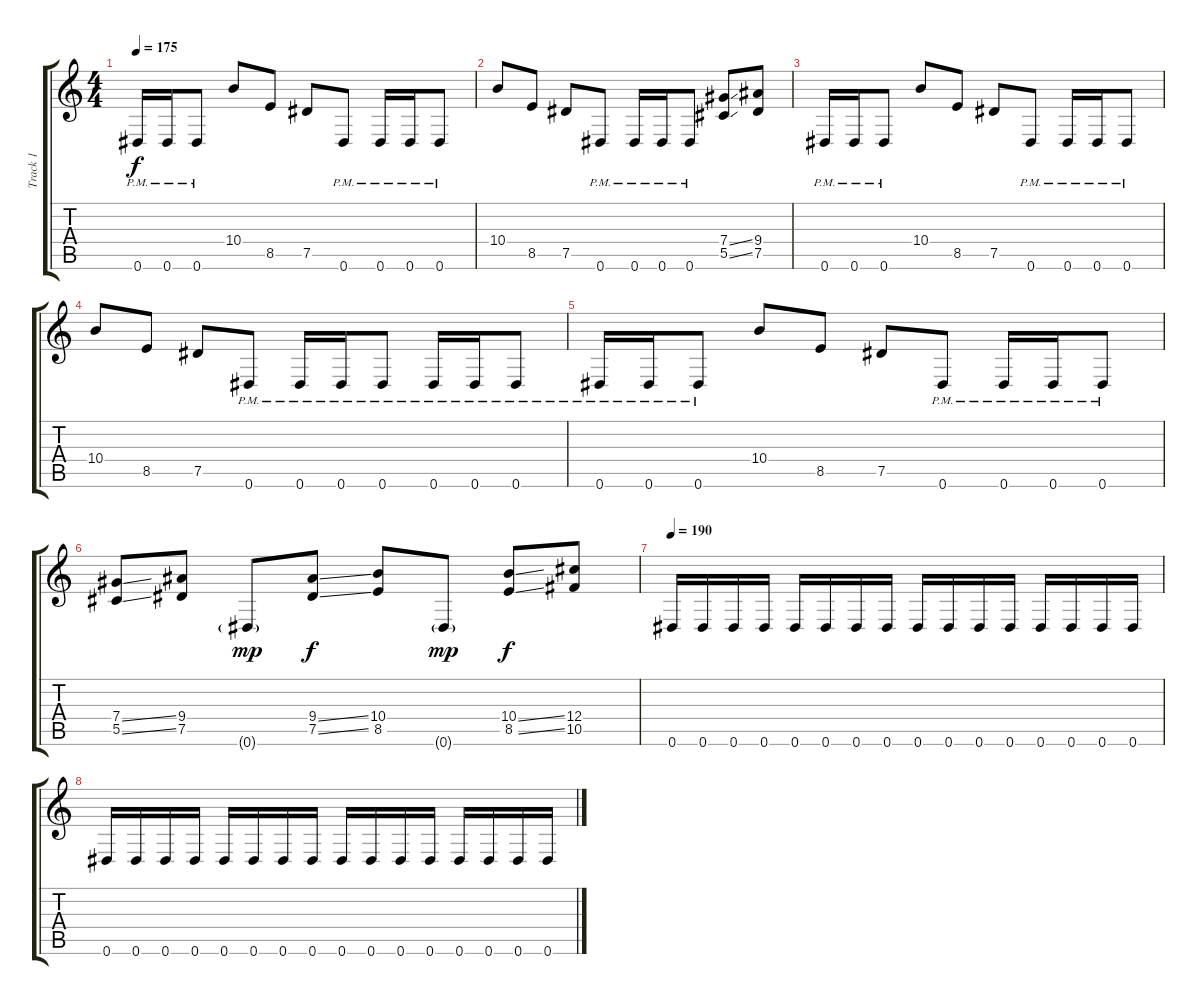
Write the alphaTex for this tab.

\track ("Track 1" "Track 1") {instrument distortionguitar}
\staff {score tabs}
\tuning (Eb4 Bb3 Gb3 Db3 Ab2 Eb2) {hide}
\ts (4 4)
\tempo 175
\clef g2
\ks c
0.6{pm}.16{dy f} 0.6{pm}.16 0.6{pm}.8 10.4.8 8.5.8 7.5.8 0.6{pm}.8 0.6{pm}.16 0.6{pm}.16 0.6{pm}.8 |
10.4.8 8.5.8 7.5.8 0.6{pm}.8 0.6{pm}.16 0.6{pm}.16 0.6{pm}.8 (7.4{ss} 5.5{ss}).8 (9.4 7.5).8 |
0.6{pm}.16 0.6{pm}.16 0.6{pm}.8 10.4.8 8.5.8 7.5.8 0.6{pm}.8 0.6{pm}.16 0.6{pm}.16 0.6{pm}.8 |
10.4.8 8.5.8 7.5.8 0.6{pm}.8 0.6{pm}.16 0.6{pm}.16 0.6{pm}.8 0.6{pm}.16 0.6{pm}.16 0.6{pm}.8 |
0.6{pm}.16 0.6{pm}.16 0.6{pm}.8 10.4.8 8.5.8 7.5.8 0.6{pm}.8 0.6{pm}.16 0.6{pm}.16 0.6{pm}.8 |
(7.4{ss} 5.5{ss}).8 (9.4 7.5).8 0.6{g}.8{dy mp} (9.4{ss} 7.5{ss}).8{dy f} (10.4 8.5).8 0.6{g}.8{dy mp} (10.4{ss} 8.5{ss}).8{dy f} (12.4 10.5).8 |
\tempo 190
0.6.16 0.6.16 0.6.16 0.6.16 0.6.16 0.6.16 0.6.16 0.6.16 0.6.16 0.6.16 0.6.16 0.6.16 0.6.16 0.6.16 0.6.16 0.6.16 |
0.6.16 0.6.16 0.6.16 0.6.16 0.6.16 0.6.16 0.6.16 0.6.16 0.6.16 0.6.16 0.6.16 0.6.16 0.6.16 0.6.16 0.6.16 0.6.16
